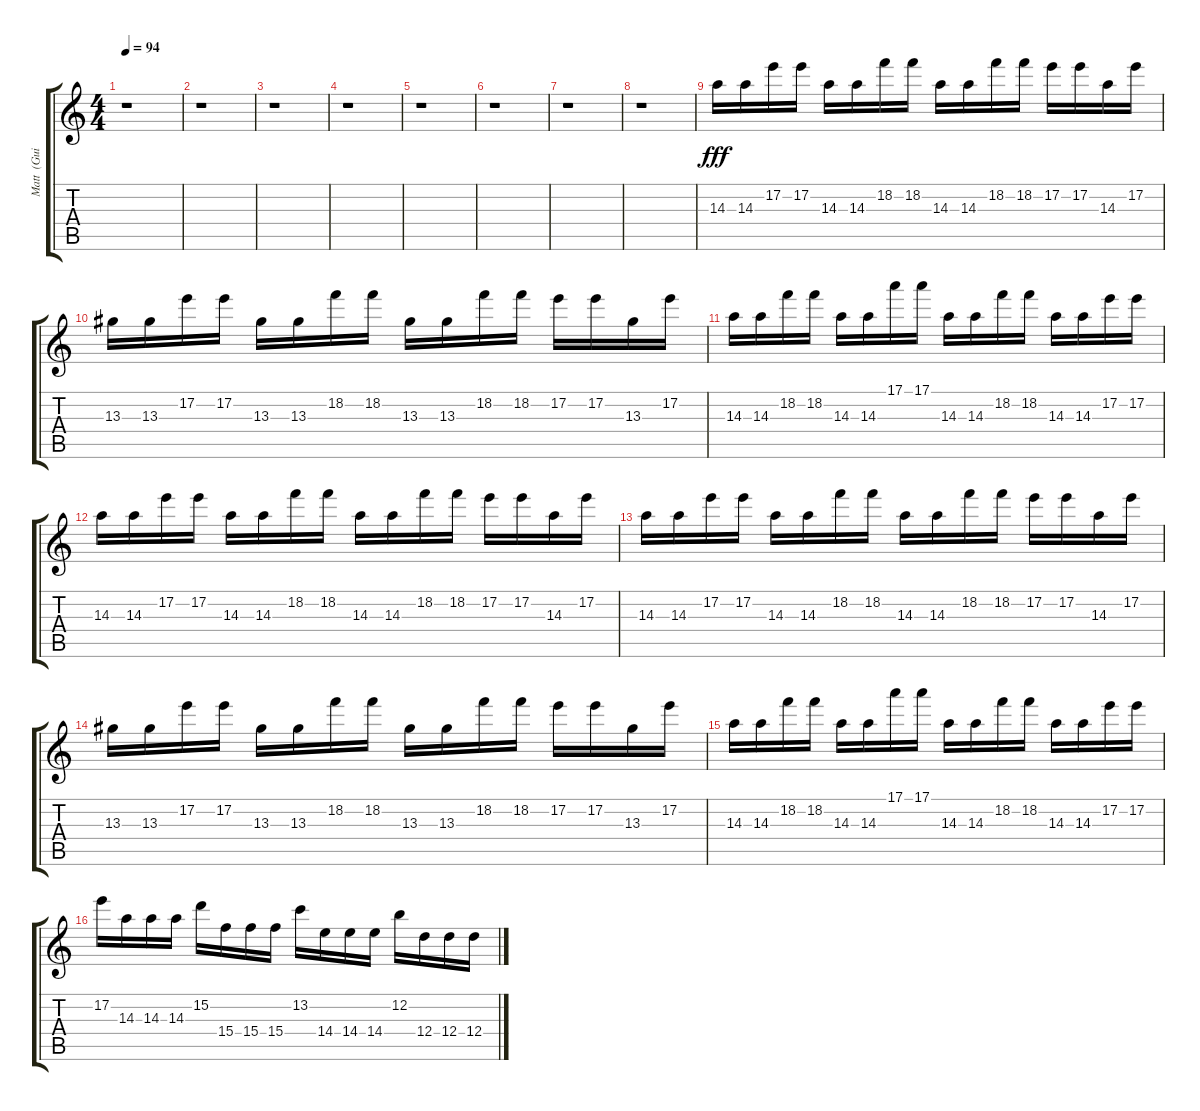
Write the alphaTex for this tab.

\track ("Matt  (Guitar 1)" "Matt  (Gui") {instrument overdrivenguitar}
\staff {score tabs}
\tuning (E4 B3 G3 D3 A2 E2) {hide}
\ts (4 4)
\tempo 94
\clef g2
\ks c
r.1{dy f} |
r.1 |
r.1 |
r.1 |
r.1 |
r.1 |
r.1 |
r.1 |
14.3.16{dy fff} 14.3.16 17.2.16 17.2.16 14.3.16 14.3.16 18.2.16 18.2.16 14.3.16 14.3.16 18.2.16 18.2.16 17.2.16 17.2.16 14.3.16 17.2.16 |
13.3.16 13.3.16 17.2.16 17.2.16 13.3.16 13.3.16 18.2.16 18.2.16 13.3.16 13.3.16 18.2.16 18.2.16 17.2.16 17.2.16 13.3.16 17.2.16 |
14.3.16 14.3.16 18.2.16 18.2.16 14.3.16 14.3.16 17.1.16 17.1.16 14.3.16 14.3.16 18.2.16 18.2.16 14.3.16 14.3.16 17.2.16 17.2.16 |
14.3.16 14.3.16 17.2.16 17.2.16 14.3.16 14.3.16 18.2.16 18.2.16 14.3.16 14.3.16 18.2.16 18.2.16 17.2.16 17.2.16 14.3.16 17.2.16 |
14.3.16 14.3.16 17.2.16 17.2.16 14.3.16 14.3.16 18.2.16 18.2.16 14.3.16 14.3.16 18.2.16 18.2.16 17.2.16 17.2.16 14.3.16 17.2.16 |
13.3.16 13.3.16 17.2.16 17.2.16 13.3.16 13.3.16 18.2.16 18.2.16 13.3.16 13.3.16 18.2.16 18.2.16 17.2.16 17.2.16 13.3.16 17.2.16 |
14.3.16 14.3.16 18.2.16 18.2.16 14.3.16 14.3.16 17.1.16 17.1.16 14.3.16 14.3.16 18.2.16 18.2.16 14.3.16 14.3.16 17.2.16 17.2.16 |
17.2.16 14.3.16 14.3.16 14.3.16 15.2.16 15.4.16 15.4.16 15.4.16 13.2.16 14.4.16 14.4.16 14.4.16 12.2.16 12.4.16 12.4.16 12.4.16
